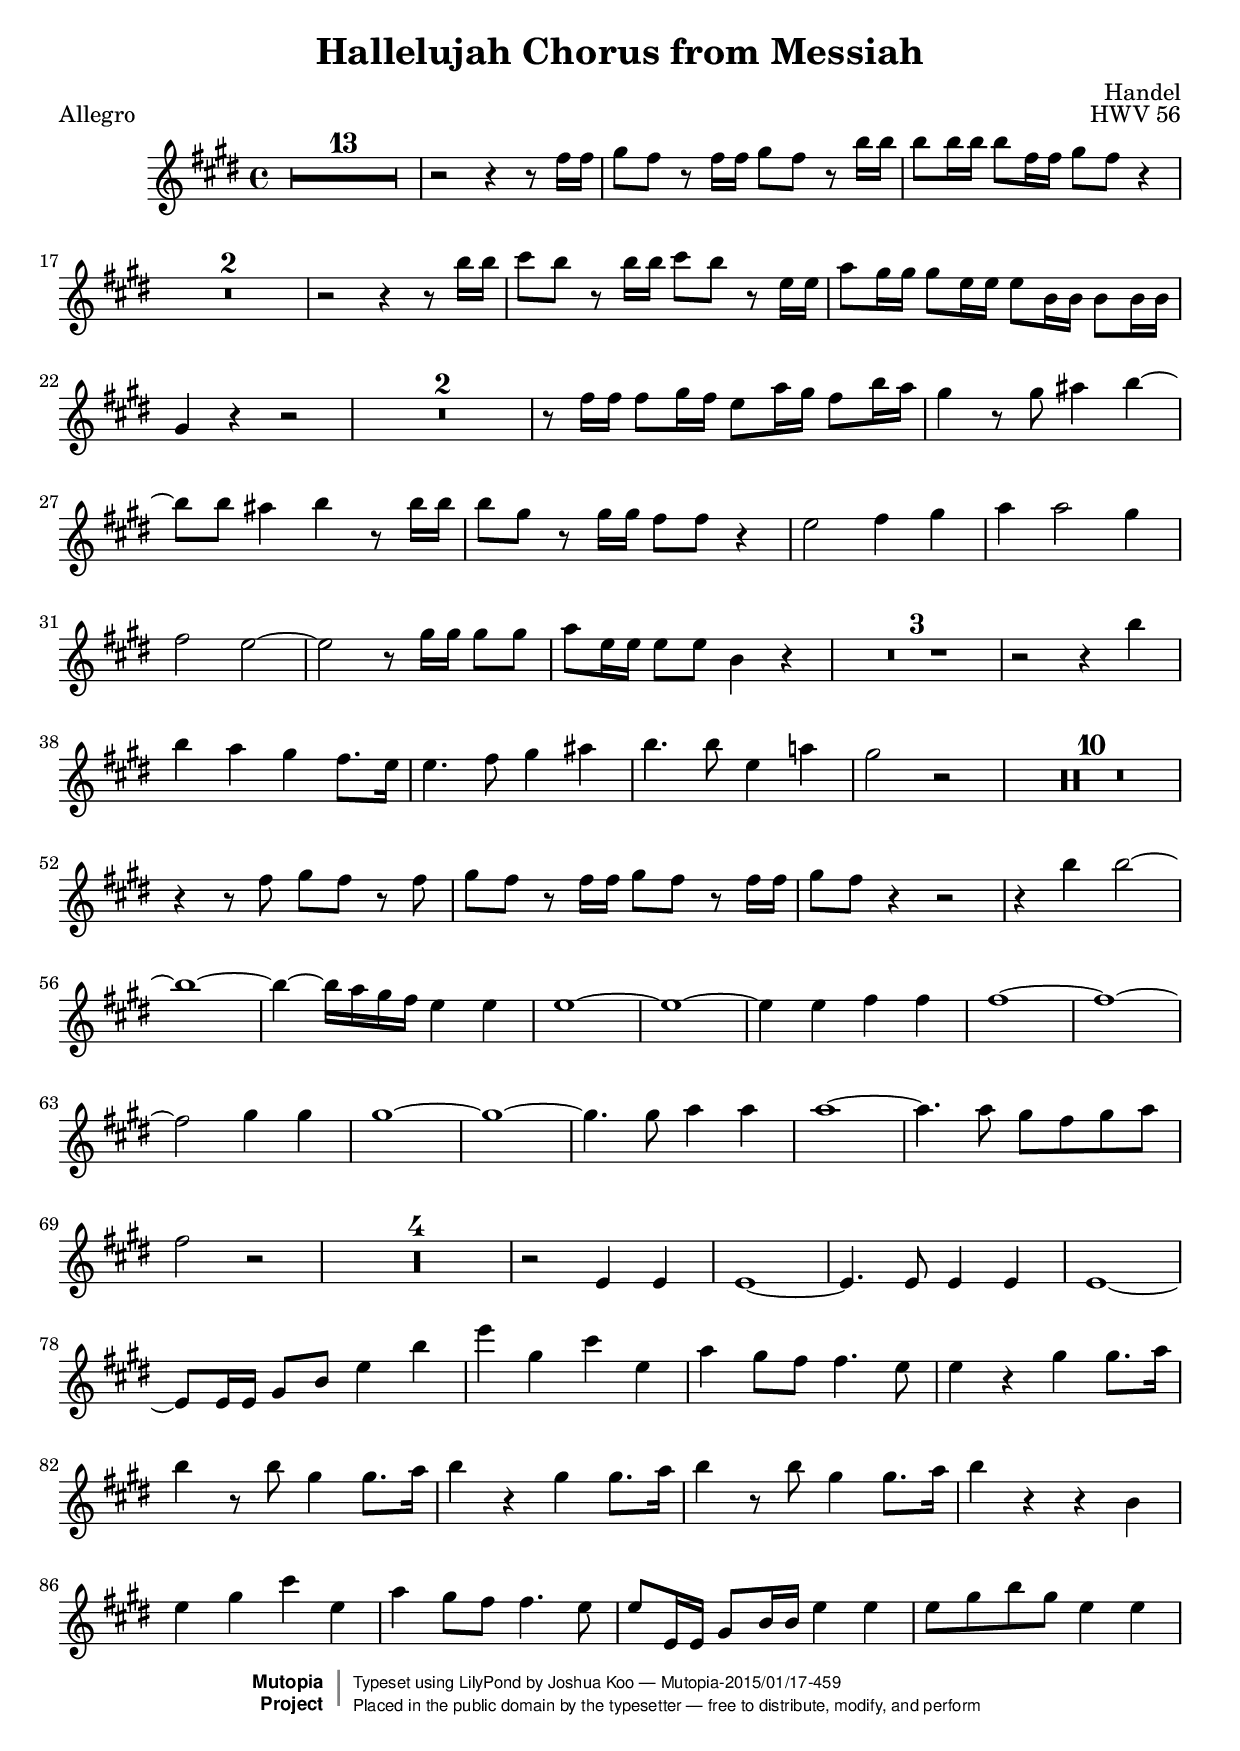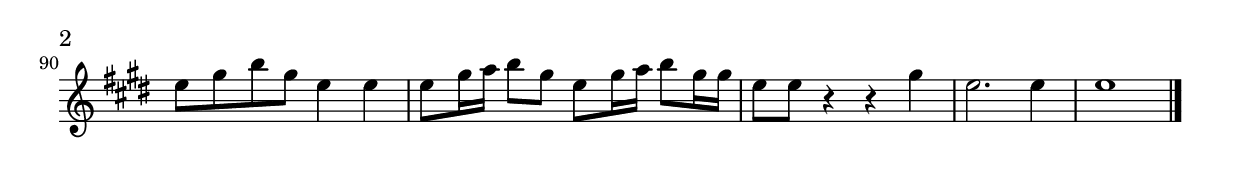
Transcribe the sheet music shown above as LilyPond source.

\version "2.19.15"
\version "2.19.15"
\include "header.ly"


trumpetI = 
 
\relative c'' {
\key d \major
\time 4/4  
  %
  \set Score.skipBars = ##t 
  R1*13  |
  r2 r4 r8 e16 e |
  % 15
  fis8 e r8 e16 e fis8 e r8 a16 a |
  % 16
  a8 a16 a a8 e16 e fis8 e r4 |
  R1*2 | r2 r4 r8 a16 a |
  % 20
  b8 a r8 a16 a b8 a r8 d,16 d |
  % 21
  g8 fis16 fis fis8 d16 d d8 a16 a a8 a16 a |
  % 22
  fis4 r4 r2 |R1 * 2 | r8 e'16 e e8 fis16 e d8 g16 fis e8 a16 g |
  % 26
  fis4 r8 fis gis4 a~ | a8 a gis4 a r8 a16 a |
  % 28
  a8 fis r8 fis16 fis e8 e r4 |
  % 29
  %\-solo
  d2 e4 fis |
  % 30
  g g2 fis4 |
  % 31
  e2 d ~ | d r8 fis16 fis fis8 fis |
  % 33
  g d16 d d8 d a4 r |
  R1*3 |
  r2 r4 a'4 |
  % 38
  a g fis e8. d16 |
  % 39
  d4. e8 fis4 gis4 |
  % 40
  a4. a8 d,4 g!4 |
  % 41
  fis2 r2 |
  R1*10|
  r4 r8 e8 fis e r8 e |
  % 53
  fis e r8 e16 e fis8 e r8 e16 e |
  % 54
  fis8 e r4 r2 |
  r4 a a2~ |
  a1~ |
  a4 ~ a16 g16 fis e d4 d |
  % 58
  d1 ~ |
  d1 ~ |
  d4 d e e |
  % 61
  e1~|
  e ~|
  e2 fis4 fis |
  % 64
  fis1~ |
  fis~ |
  fis4. fis8 g4 g |
  % 67
  g1 ~ |
  g4. g8 fis e fis g |
  % 69
  e2 r |
  R1*4 |
  r2 d,4 d |
  % 75
  d1~ |
  d4. d8 d4 d4 |
  % 77
  d1~ |
  d8 d16 d fis8 a d4 a'4 |
  % 79
  d4 fis,4 b4 d,4 |
  % 80
  g4 fis8 e e4. d8 |
  % 81
  d4 r4  fis4 fis8. g16 |
  % 82
  a4 r8 a fis4 fis8. g16 |
  % 83
  a4  r fis4 fis8. g16 |
  % 84
  a4 r8 a8 fis4 fis8. g16 |
  % 85
  a4 r4 r a,4 |
  % 86
  d4 fis4 b4 d,4 |
  % 87
  g4 fis8 e e4. d8 |
  % 88
  d d,16 d fis8 a16 a d4 d4 |
  % 89
  d8 fis a fis d4 d4 |
  % 90
  d8 fis a fis d4 d4 |
  % 91
  d8 fis16 g a8 fis d fis16 g a8 fis16 fis |
  % 92
  d8 d r4 r4 fis4 |
  % 93
  d2. d4 |
  % 94
  d1 \bar "|." 
}


trumpetStaff = <<

\context Voice = BbTrumpetI  \transpose bes c' \trumpetI
>>

     
\score {
  <<
    \context Staff = "trumpets" \trumpetStaff
  >>

  \header {
       instrument = "Bb Trumpet"
 }
 
}
